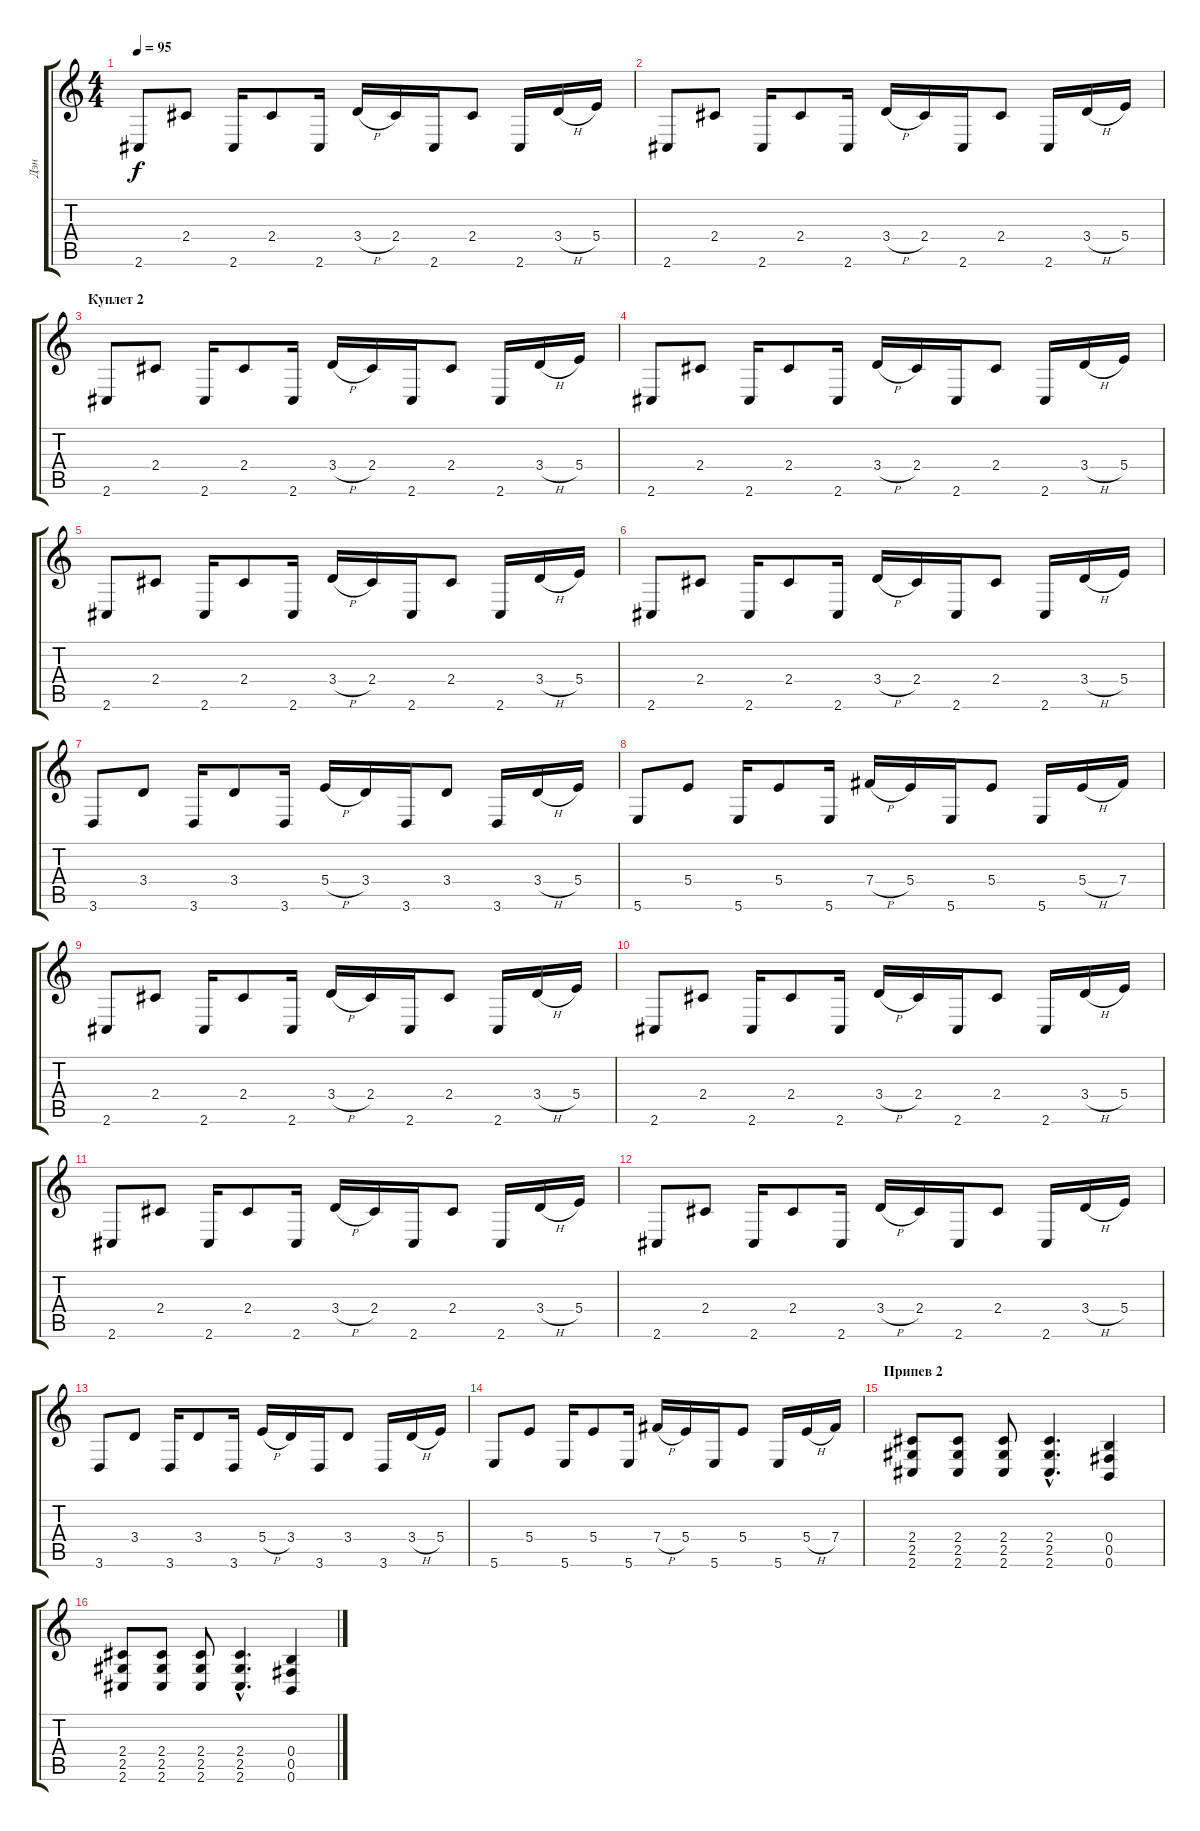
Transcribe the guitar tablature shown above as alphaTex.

\track ("Дэн" "Дэн") {instrument distortionguitar}
\staff {score tabs}
\tuning (Db4 Ab3 E3 B2 Gb2 B1) {hide}
\ts (4 4)
\tempo 95
\clef g2
\ks c
2.6.8{dy f} 2.4.8 2.6.16 2.4.8 2.6.16 3.4{h}.16 2.4.16 2.6.16 2.4.8 2.6.16 3.4{h}.16 5.4.16 |
2.6.8 2.4.8 2.6.16 2.4.8 2.6.16 3.4{h}.16 2.4.16 2.6.16 2.4.8 2.6.16 3.4{h}.16 5.4.16 |
\section ("" "Куплет 2")
2.6.8{instrument electricguitarclean} 2.4.8 2.6.16 2.4.8 2.6.16 3.4{h}.16 2.4.16 2.6.16 2.4.8 2.6.16 3.4{h}.16 5.4.16 |
2.6.8 2.4.8 2.6.16 2.4.8 2.6.16 3.4{h}.16 2.4.16 2.6.16 2.4.8 2.6.16 3.4{h}.16 5.4.16 |
2.6.8 2.4.8 2.6.16 2.4.8 2.6.16 3.4{h}.16 2.4.16 2.6.16 2.4.8 2.6.16 3.4{h}.16 5.4.16 |
2.6.8 2.4.8 2.6.16 2.4.8 2.6.16 3.4{h}.16 2.4.16 2.6.16 2.4.8 2.6.16 3.4{h}.16 5.4.16 |
3.6.8 3.4.8 3.6.16 3.4.8 3.6.16 5.4{h}.16 3.4.16 3.6.16 3.4.8 3.6.16 3.4{h}.16 5.4.16 |
5.6.8 5.4.8 5.6.16 5.4.8 5.6.16 7.4{h}.16 5.4.16 5.6.16 5.4.8 5.6.16 5.4{h}.16 7.4.16 |
2.6.8{instrument electricguitarclean} 2.4.8 2.6.16 2.4.8 2.6.16 3.4{h}.16 2.4.16 2.6.16 2.4.8 2.6.16 3.4{h}.16 5.4.16 |
2.6.8 2.4.8 2.6.16 2.4.8 2.6.16 3.4{h}.16 2.4.16 2.6.16 2.4.8 2.6.16 3.4{h}.16 5.4.16 |
2.6.8 2.4.8 2.6.16 2.4.8 2.6.16 3.4{h}.16 2.4.16 2.6.16 2.4.8 2.6.16 3.4{h}.16 5.4.16 |
2.6.8 2.4.8 2.6.16 2.4.8 2.6.16 3.4{h}.16 2.4.16 2.6.16 2.4.8 2.6.16 3.4{h}.16 5.4.16 |
3.6.8 3.4.8 3.6.16 3.4.8 3.6.16 5.4{h}.16 3.4.16 3.6.16 3.4.8 3.6.16 3.4{h}.16 5.4.16 |
5.6.8 5.4.8 5.6.16 5.4.8 5.6.16 7.4{h}.16 5.4.16 5.6.16 5.4.8 5.6.16 5.4{h}.16 7.4.16 |
\section ("" "Припев 2")
(2.4 2.5 2.6).8{instrument distortionguitar} (2.4 2.5 2.6).8 (2.4 2.5 2.6).8 (2.4{hac} 2.5{hac} 2.6{hac}).4{d} (0.4 0.5 0.6).4 |
(2.4 2.5 2.6).8 (2.4 2.5 2.6).8 (2.4 2.5 2.6).8 (2.4{hac} 2.5{hac} 2.6{hac}).4{d} (0.4 0.5 0.6).4
